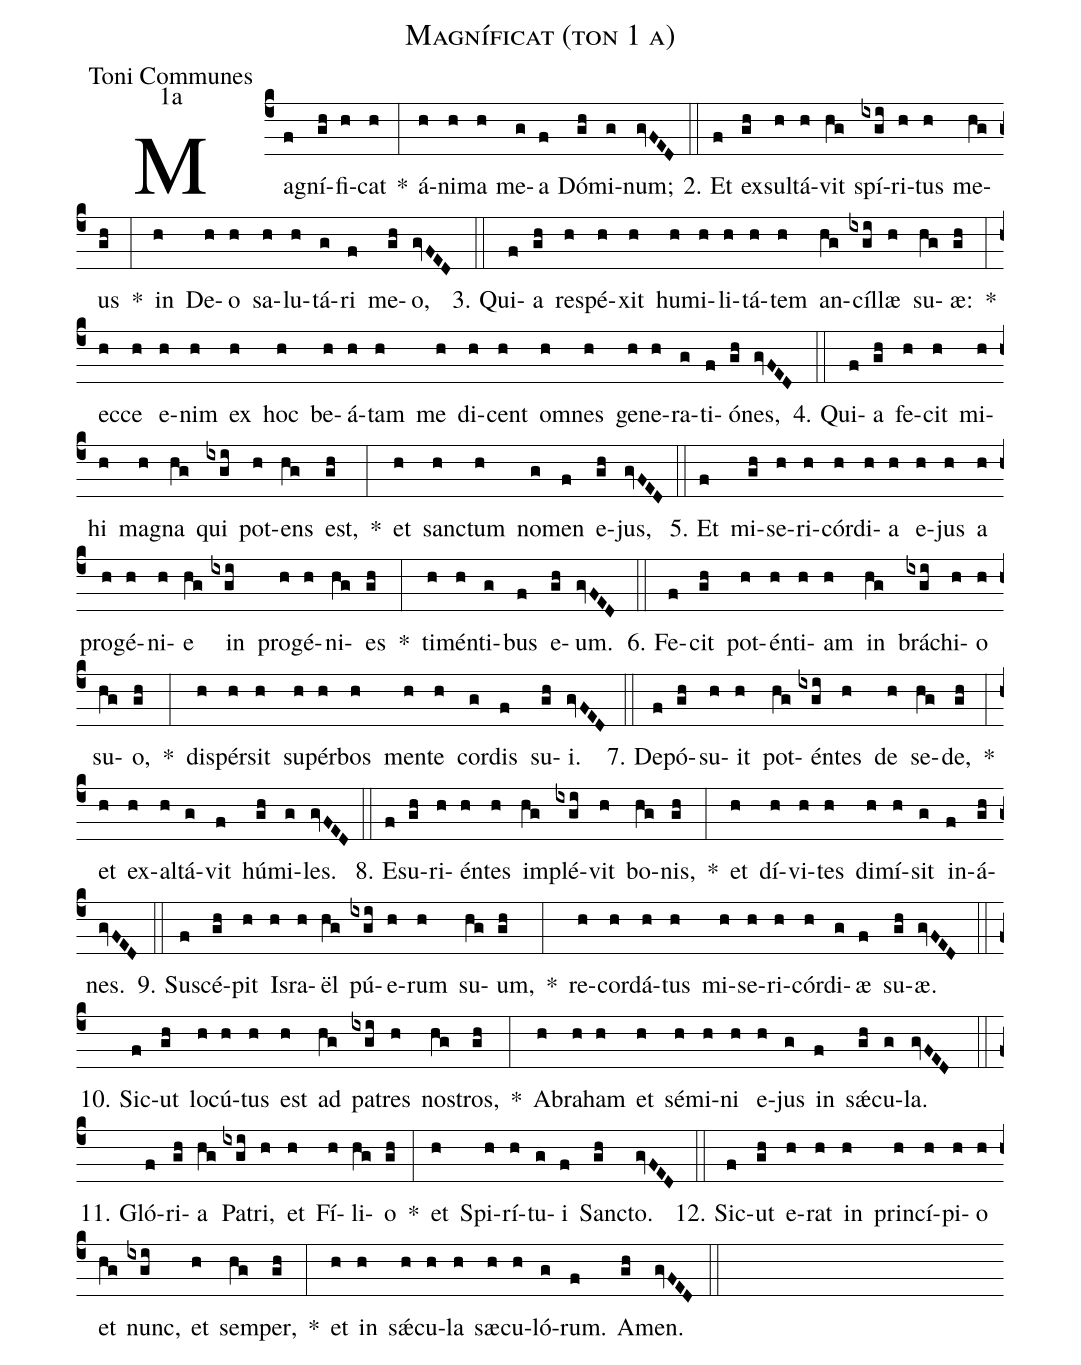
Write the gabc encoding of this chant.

name: Magníficat (ton 1 a);
office-part: Toni Communes;
mode: 1a;
%%
(c4) Ma(f)gní(gh)fi(h)cat(h) <sp>*</sp>(:) á(h)ni(h)ma(h) me(g)a(f) Dó(gh)mi(g)num;(gvFED) (::)

2. Et(f) ex(gh)sul(h)tá(h)vit(hg) spí(ixgi)ri(h)tus(h) me(hg)us(gh) <sp>*</sp>(:) in(h) De(h)o(h) sa(h)lu(h)tá(g)ri(f) me(gh)o,(gvFED) (::)

3. Qui(f)a(gh) re(h)spé(h)xit(h) hu(h)mi(h)li(h)tá(h)tem(h) an(hg)cíl(ixgi)læ(h) su(hg)æ:(gh) <sp>*</sp>(:) ec(h)ce(h) e(h)nim(h) ex(h) hoc(h) be(h)á(h)tam(h) me(h) di(h)cent(h) om(h)nes(h) ge(h)ne(h)ra(g)ti(f)ó(gh)nes,(gvFED) (::)

4. Qui(f)a(gh) fe(h)cit(h) mi(h)hi(h) ma(h)gna(hg) qui(ixgi) pot(h)ens(hg) est,(gh) <sp>*</sp>(:) et(h) sanc(h)tum(h) no(g)men(f) e(gh)jus,(gvFED) (::)

5. Et(f) mi(gh)se(h)ri(h)cór(h)di(h)a(h) e(h)jus(h) a(h) pro(h)gé(h)ni(h)e(hg) in(ixgi) pro(h)gé(h)ni(hg)es(gh) <sp>*</sp>(:) ti(h)mén(h)ti(g)bus(f) e(gh)um.(gvFED) (::)

6. Fe(f)cit(gh) pot(h)én(h)ti(h)am(h) in(hg) brá(ixgi)chi(h)o(h) su(hg)o,(gh) <sp>*</sp>(:) di(h)spér(h)sit(h) su(h)pér(h)bos(h) men(h)te(h) cor(g)dis(f) su(gh)i.(gvFED) (::)

7. De(f)pó(gh)su(h)it(h) pot(hg)én(ixgi)tes(h) de(h) se(hg)de,(gh) <sp>*</sp>(:) et(h) ex(h)al(h)tá(g)vit(f) hú(gh)mi(g)les.(gvFED) (::)

8. E(f)su(gh)ri(h)én(h)tes(h) im(hg)plé(ixgi)vit(h) bo(hg)nis,(gh) <sp>*</sp>(:) et(h) dí(h)vi(h)tes(h) di(h)mí(h)sit(g) in(f)á(gh)nes.(gvFED) (::)

9. Su(f)scé(gh)pit(h) Is(h)ra(h)ël(hg) pú(ixgi)e(h)rum(h) su(hg)um,(gh) <sp>*</sp>(:) re(h)cor(h)dá(h)tus(h) mi(h)se(h)ri(h)cór(h)di(g)æ(f) su(gh)æ.(gvFED) (::)

10. Sic(f)ut(gh) lo(h)cú(h)tus(h) est(h) ad(hg) pa(ixgi)tres(h) nos(hg)tros,(gh) <sp>*</sp>(:) A(h)bra(h)ham(h) et(h) sé(h)mi(h)ni(h) e(h)jus(g) in(f) sǽ(gh)cu(g)la.(gvFED) (::)

11. Gló(f)ri(gh)a(hg) Pa(ixgi)tri,(h) et(h) Fí(h)li(hg)o(gh) <sp>*</sp>(:) et(h) Spi(h)rí(h)tu(g)i(f) Sanc(gh)to.(gvFED) (::)

12. Sic(f)ut(gh) e(h)rat(h) in(h) prin(h)cí(h)pi(h)o(h) et(hg) nunc,(ixgi) et(h) sem(hg)per,(gh) <sp>*</sp>(:) et(h) in(h) sǽ(h)cu(h)la(h) sæ(h)cu(h)ló(g)rum.(f) A(gh)men.(gvFED) (::)
